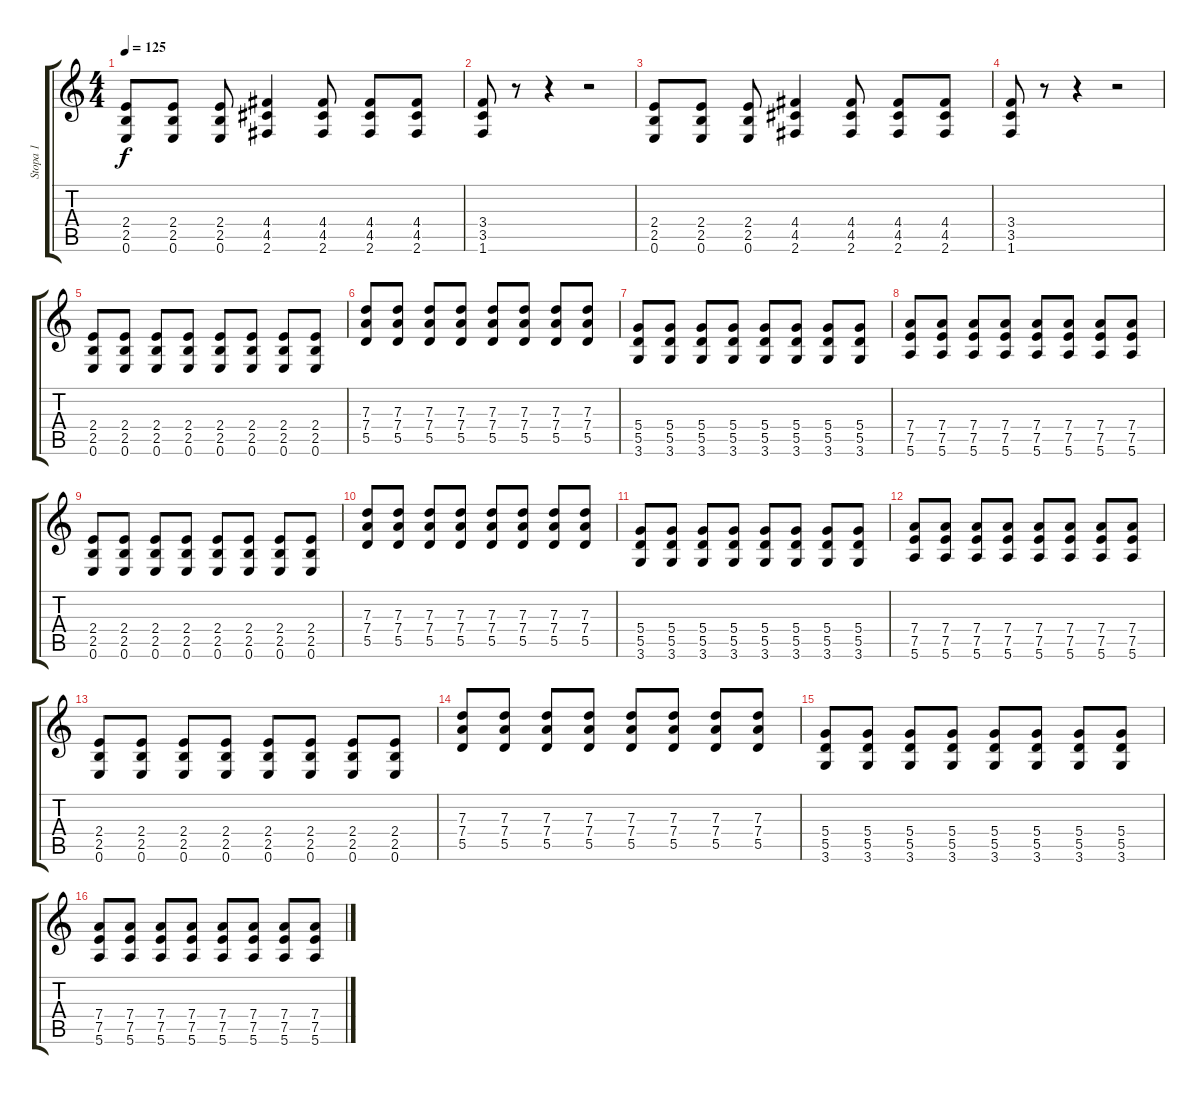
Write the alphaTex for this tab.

\track ("Stopa 1" "Stopa 1") {instrument overdrivenguitar}
\staff {score tabs}
\tuning (E4 B3 G3 D3 A2 E2) {hide}
\ts (4 4)
\tempo 125
\clef g2
\ks c
(2.4 2.5 0.6).8{dy f} (2.4 2.5 0.6).8 (2.4 2.5 0.6).8 (4.4 4.5 2.6).4 (4.4 4.5 2.6).8 (4.4 4.5 2.6).8 (4.4 4.5 2.6).8 |
(3.4 3.5 1.6).8 r.8 r.4 r.2 |
(2.4 2.5 0.6).8 (2.4 2.5 0.6).8 (2.4 2.5 0.6).8 (4.4 4.5 2.6).4 (4.4 4.5 2.6).8 (4.4 4.5 2.6).8 (4.4 4.5 2.6).8 |
(3.4 3.5 1.6).8 r.8 r.4 r.2 |
(2.4 2.5 0.6).8 (2.4 2.5 0.6).8 (2.4 2.5 0.6).8 (2.4 2.5 0.6).8 (2.4 2.5 0.6).8 (2.4 2.5 0.6).8 (2.4 2.5 0.6).8 (2.4 2.5 0.6).8 |
(7.3 7.4 5.5).8 (7.3 7.4 5.5).8 (7.3 7.4 5.5).8 (7.3 7.4 5.5).8 (7.3 7.4 5.5).8 (7.3 7.4 5.5).8 (7.3 7.4 5.5).8 (7.3 7.4 5.5).8 |
(5.4 5.5 3.6).8 (5.4 5.5 3.6).8 (5.4 5.5 3.6).8 (5.4 5.5 3.6).8 (5.4 5.5 3.6).8 (5.4 5.5 3.6).8 (5.4 5.5 3.6).8 (5.4 5.5 3.6).8 |
(7.4 7.5 5.6).8 (7.4 7.5 5.6).8 (7.4 7.5 5.6).8 (7.4 7.5 5.6).8 (7.4 7.5 5.6).8 (7.4 7.5 5.6).8 (7.4 7.5 5.6).8 (7.4 7.5 5.6).8 |
(2.4 2.5 0.6).8 (2.4 2.5 0.6).8 (2.4 2.5 0.6).8 (2.4 2.5 0.6).8 (2.4 2.5 0.6).8 (2.4 2.5 0.6).8 (2.4 2.5 0.6).8 (2.4 2.5 0.6).8 |
(7.3 7.4 5.5).8 (7.3 7.4 5.5).8 (7.3 7.4 5.5).8 (7.3 7.4 5.5).8 (7.3 7.4 5.5).8 (7.3 7.4 5.5).8 (7.3 7.4 5.5).8 (7.3 7.4 5.5).8 |
(5.4 5.5 3.6).8 (5.4 5.5 3.6).8 (5.4 5.5 3.6).8 (5.4 5.5 3.6).8 (5.4 5.5 3.6).8 (5.4 5.5 3.6).8 (5.4 5.5 3.6).8 (5.4 5.5 3.6).8 |
(7.4 7.5 5.6).8 (7.4 7.5 5.6).8 (7.4 7.5 5.6).8 (7.4 7.5 5.6).8 (7.4 7.5 5.6).8 (7.4 7.5 5.6).8 (7.4 7.5 5.6).8 (7.4 7.5 5.6).8 |
(2.4 2.5 0.6).8 (2.4 2.5 0.6).8 (2.4 2.5 0.6).8 (2.4 2.5 0.6).8 (2.4 2.5 0.6).8 (2.4 2.5 0.6).8 (2.4 2.5 0.6).8 (2.4 2.5 0.6).8 |
(7.3 7.4 5.5).8 (7.3 7.4 5.5).8 (7.3 7.4 5.5).8 (7.3 7.4 5.5).8 (7.3 7.4 5.5).8 (7.3 7.4 5.5).8 (7.3 7.4 5.5).8 (7.3 7.4 5.5).8 |
(5.4 5.5 3.6).8 (5.4 5.5 3.6).8 (5.4 5.5 3.6).8 (5.4 5.5 3.6).8 (5.4 5.5 3.6).8 (5.4 5.5 3.6).8 (5.4 5.5 3.6).8 (5.4 5.5 3.6).8 |
(7.4 7.5 5.6).8 (7.4 7.5 5.6).8 (7.4 7.5 5.6).8 (7.4 7.5 5.6).8 (7.4 7.5 5.6).8 (7.4 7.5 5.6).8 (7.4 7.5 5.6).8 (7.4 7.5 5.6).8
